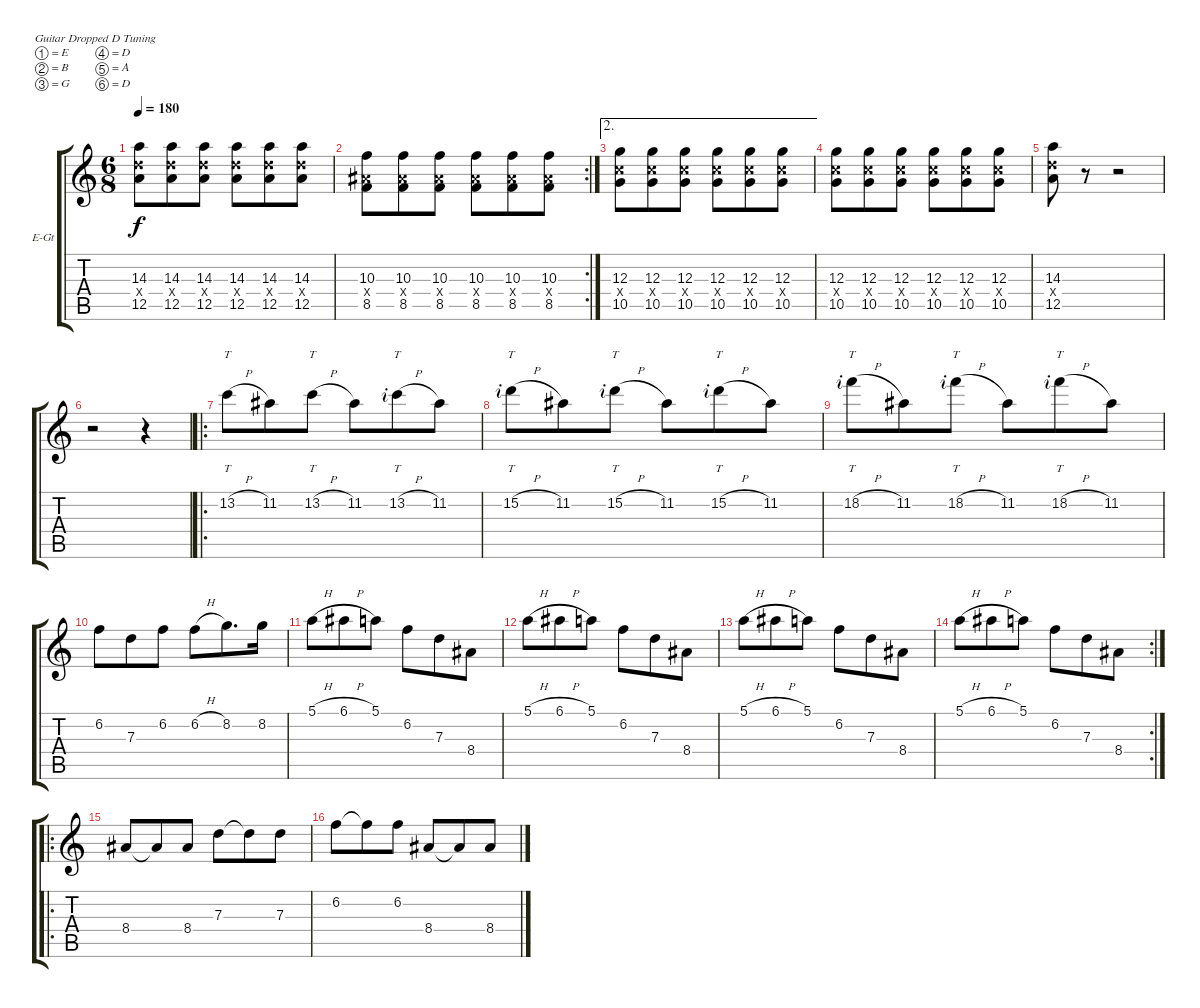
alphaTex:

\defaultSystemsLayout 4
\bracketExtendMode groupsimilarinstruments
\firstSystemTrackNameOrientation horizontal
\otherSystemsTrackNameOrientation horizontal
\track ("Lead Guitar" "E-Gt") {instrument overdrivenguitar}
\staff {score tabs}
\tuning (E4 B3 G3 D3 A2 D2)
\ts (6 8)
\tempo 180
\clef g2
\ks c
(12.5 12.4{x} 14.3).8{dy f} (12.5 12.4{x} 14.3).8 (12.5 12.4{x} 14.3).8 (12.5 12.4{x} 14.3).8 (12.5 12.4{x} 14.3).8 (12.5 12.4{x} 14.3).8 |
\rc 2
(8.5 8.4{x} 10.3).8 (8.5 8.4{x} 10.3).8 (8.5 8.4{x} 10.3).8 (8.5 8.4{x} 10.3).8 (8.5 8.4{x} 10.3).8 (8.5 8.4{x} 10.3).8 |
\ae 2
(10.5 10.4{x} 12.3).8 (10.5 10.4{x} 12.3).8 (10.5 10.4{x} 12.3).8 (10.5 10.4{x} 12.3).8 (10.5 10.4{x} 12.3).8 (10.5 10.4{x} 12.3).8 |
(10.5 10.4{x} 12.3).8 (10.5 10.4{x} 12.3).8 (10.5 10.4{x} 12.3).8 (10.5 10.4{x} 12.3).8 (10.5 10.4{x} 12.3).8 (10.5 10.4{x} 12.3).8 |
(12.5 12.4{x} 14.3).8 r.8 r.2 |
r.2 r.4 |
\ro
13.2{h}.8{tt} 11.2.8 13.2{h}.8{tt} 11.2.8 13.2{h rf 2}.8{tt} 11.2.8 |
15.2{h rf 2}.8{tt} 11.2.8 15.2{h rf 2}.8{tt} 11.2.8 15.2{h rf 2}.8{tt} 11.2.8 |
18.2{h rf 2}.8{tt} 11.2.8 18.2{h rf 2}.8{tt} 11.2.8 18.2{h rf 2}.8{tt} 11.2.8 |
6.2.8 7.3.8 6.2.8 6.2{h}.8 8.2.8{d} 8.2.16 |
5.1{h}.8 6.1{h}.8 5.1.8 6.2.8 7.3.8 8.4.8 |
5.1{h}.8 6.1{h}.8 5.1.8 6.2.8 7.3.8 8.4.8 |
5.1{h}.8 6.1{h}.8 5.1.8 6.2.8 7.3.8 8.4.8 |
\rc 2
5.1{h}.8 6.1{h}.8 5.1.8 6.2.8 7.3.8 8.4.8 |
\ro
8.4.8 8.4{t}.8 8.4.8 7.3.8 7.3{t}.8 7.3.8 |
6.2.8 6.2{t}.8 6.2.8 8.4.8 8.4{t}.8 8.4.8
